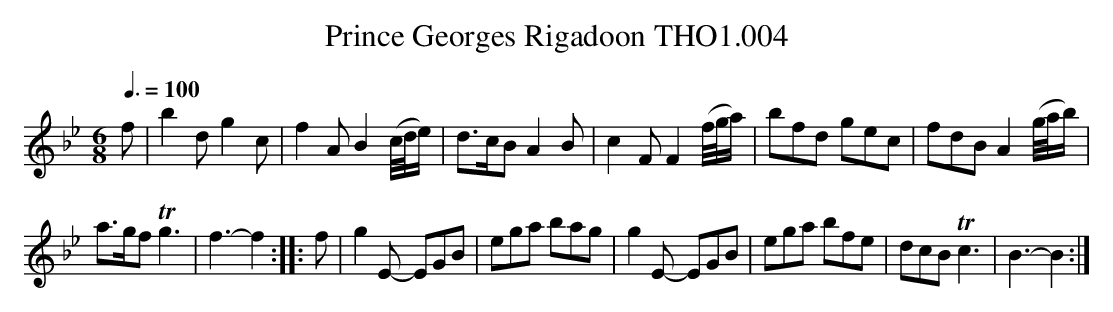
X:1
T:Prince Georges Rigadoon THO1.004
M:6/8
L:1/8
Q:3/8=100
K:Bb
f|b2d g2 c|f2 A B2 (c//d//e/)|d>cB A2 B|\
c2 F F2 (f//g//a/)|bfd gec|fdB A2 (g//a//b/)|
a>gf Tg3|f3-f2::f|g2 E -EGB|ega bag|g2 E -EGB|ega bfe|dcB Tc3|B3-B2:|
